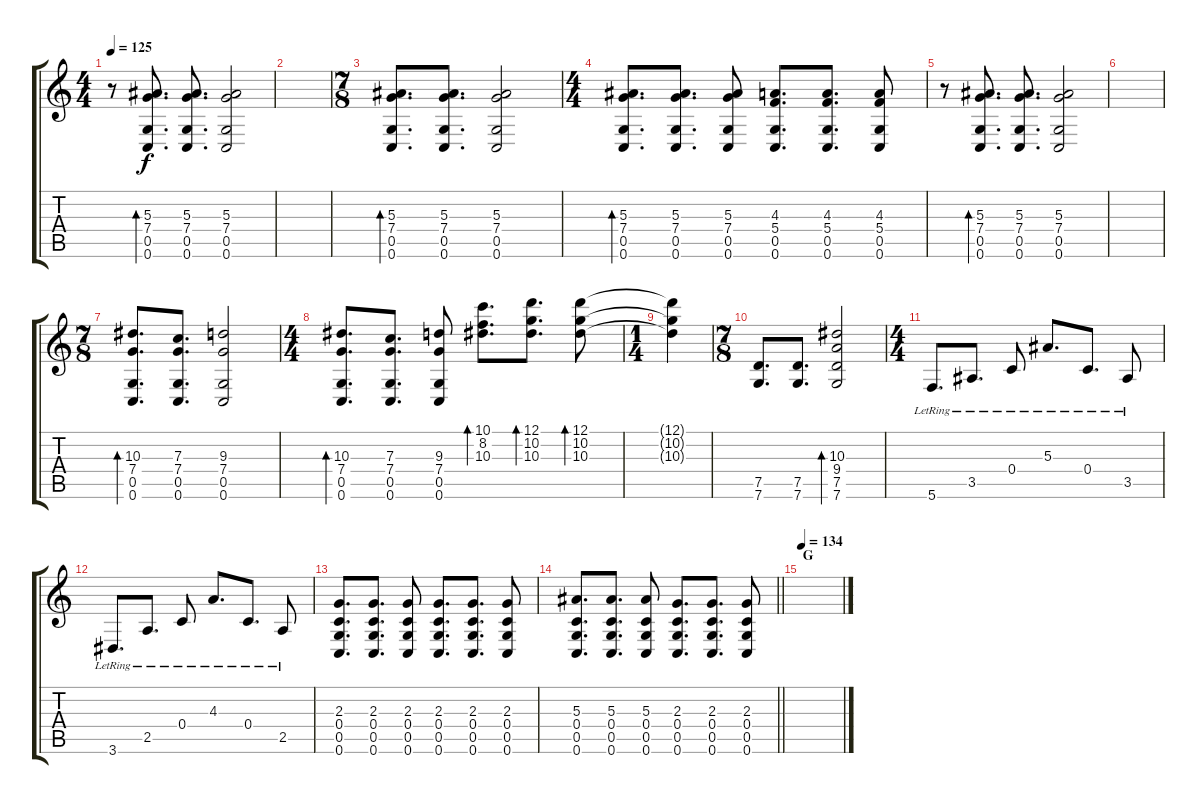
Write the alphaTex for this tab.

\track "" {instrument distortionguitar}
\staff {score tabs}
\tuning (D4 A3 F3 C3 G2 C2) {hide}
\ts (4 4)
\tempo 125
\clef g2
\ks c
r.8{dy f} (5.3 7.4 0.5 0.6).8{d bd 240} (5.3 7.4 0.5 0.6).8{d} (5.3 7.4 0.5 0.6).2 |
|
\ts (7 8)
(5.3 7.4 0.5 0.6).8{d bd 120} (5.3 7.4 0.5 0.6).8{d} (5.3 7.4 0.5 0.6).2 |
\ts (4 4)
(5.3 7.4 0.5 0.6).8{d bd 120} (5.3 7.4 0.5 0.6).8{d} (5.3 7.4 0.5 0.6).8 (4.3 5.4 0.5 0.6).8{d} (4.3 5.4 0.5 0.6).8{d} (4.3 5.4 0.5 0.6).8 |
r.8 (5.3 7.4 0.5 0.6).8{d bd 120} (5.3 7.4 0.5 0.6).8{d} (5.3 7.4 0.5 0.6).2 |
|
\ts (7 8)
(10.3 7.4 0.5 0.6).8{d bd 120} (7.3 7.4 0.5 0.6).8{d} (9.3 7.4 0.5 0.6).2 |
\ts (4 4)
(10.3 7.4 0.5 0.6).8{d bd 120} (7.3 7.4 0.5 0.6).8{d} (9.3 7.4 0.5 0.6).8 (10.1 8.2 10.3).8{d bd 60} (12.1 10.2 10.3).8{d bd 60} (12.1 10.2 10.3).8{bd 60} |
\ts (1 4)
(12.1{t} 10.2{t} 10.3{t}).4 |
\ts (7 8)
(7.5 7.6).8{d} (7.5 7.6).8{d} (10.3 9.4 7.5 7.6).2{bd 60} |
\ts (4 4)
5.6{lr}.8{d} 3.5{lr}.8{d} 0.4{lr}.8 5.3{lr}.8{d} 0.4{lr}.8{d} 3.5{lr}.8 |
3.6{lr}.8{d} 2.5{lr}.8{d} 0.4{lr}.8 4.3{lr}.8{d} 0.4{lr}.8{d} 2.5{lr}.8 |
(2.3 0.4 0.5 0.6).8{d} (2.3 0.4 0.5 0.6).8{d} (2.3 0.4 0.5 0.6).8 (2.3 0.4 0.5 0.6).8{d} (2.3 0.4 0.5 0.6).8{d} (2.3 0.4 0.5 0.6).8 |
\barLineRight lightlight
(5.3 0.4 0.5 0.6).8{d} (5.3 0.4 0.5 0.6).8{d} (5.3 0.4 0.5 0.6).8 (2.3 0.4 0.5 0.6).8{d} (2.3 0.4 0.5 0.6).8{d} (2.3 0.4 0.5 0.6).8 |
\section ("" "G")
\tempo 134
